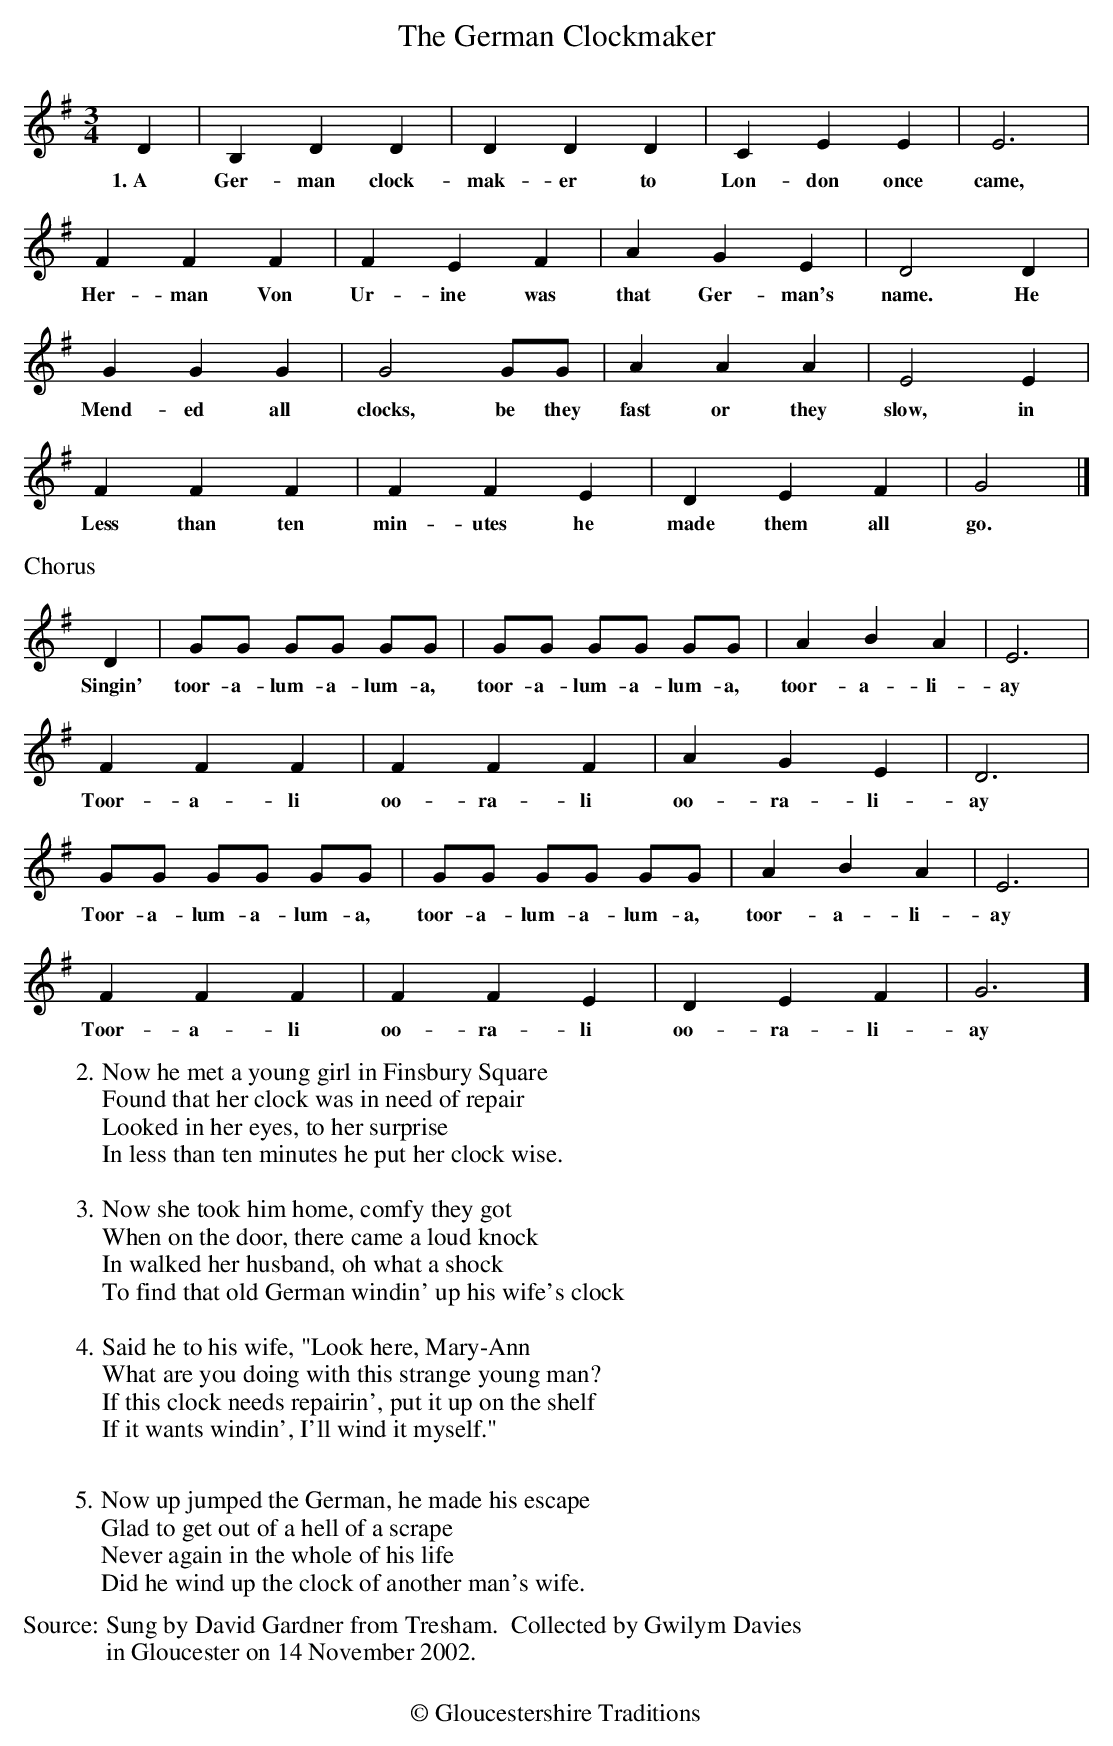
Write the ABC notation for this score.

X:1
T:German Clockmaker, The
M:3/4
L:1/4
K:G
D|B,DD|DDD|CEE|E3|
w:1.~A Ger-man clock-mak-er to Lon-don once came,
FFF|FEF|AGE|D2D|
w:Her-man Von Ur-ine was that Ger-man's name. He
GGG|G2G/G/|AAA|E2E|
w:Mend-ed all clocks, be they fast or they slow, in
FFF|FFE|DEF|G2|]
w:Less than ten min-utes he made them all go.
%%text
%%text Chorus
D|G/G/ G/G/ G/G/|G/G/ G/G/ G/G/|ABA|E3|
w:Singin' toor-a-lum-a-lum-a, toor-a-lum-a-lum-a, toor-a-li-ay
FFF|FFF|AGE|D3|
w:Toor-a-li oo-ra-li oo-ra-li-ay
G/G/ G/G/ G/G/|G/G/ G/G/ G/G/|ABA|E3|
w:Toor-a-lum-a-lum-a, toor-a-lum-a-lum-a, toor-a-li-ay
FFF|FFE|DEF|G3]
w:Toor-a-li oo-ra-li oo-ra-li-ay
%%text
W:2.Now he met a young girl in Finsbury Square
W:Found that her clock was in need of repair
W:Looked in her eyes, to her surprise
W:In less than ten minutes he put her clock wise.
W:
W:3.Now she took him home, comfy they got
W:When on the door, there came a loud knock
W:In walked her husband, oh what a shock
W:To find that old German windin' up his wife's clock
W:
W:4.Said he to his wife, "Look here, Mary-Ann
W:What are you doing with this strange young man?
W:If this clock needs repairin', put it up on the shelf
W:If it wants windin', I'll wind it myself."
W:
W:5.Now up jumped the German, he made his escape
W:Glad to get out of a hell of a scrape
W:Never again in the whole of his life
W:Did he wind up the clock of another man's wife.
